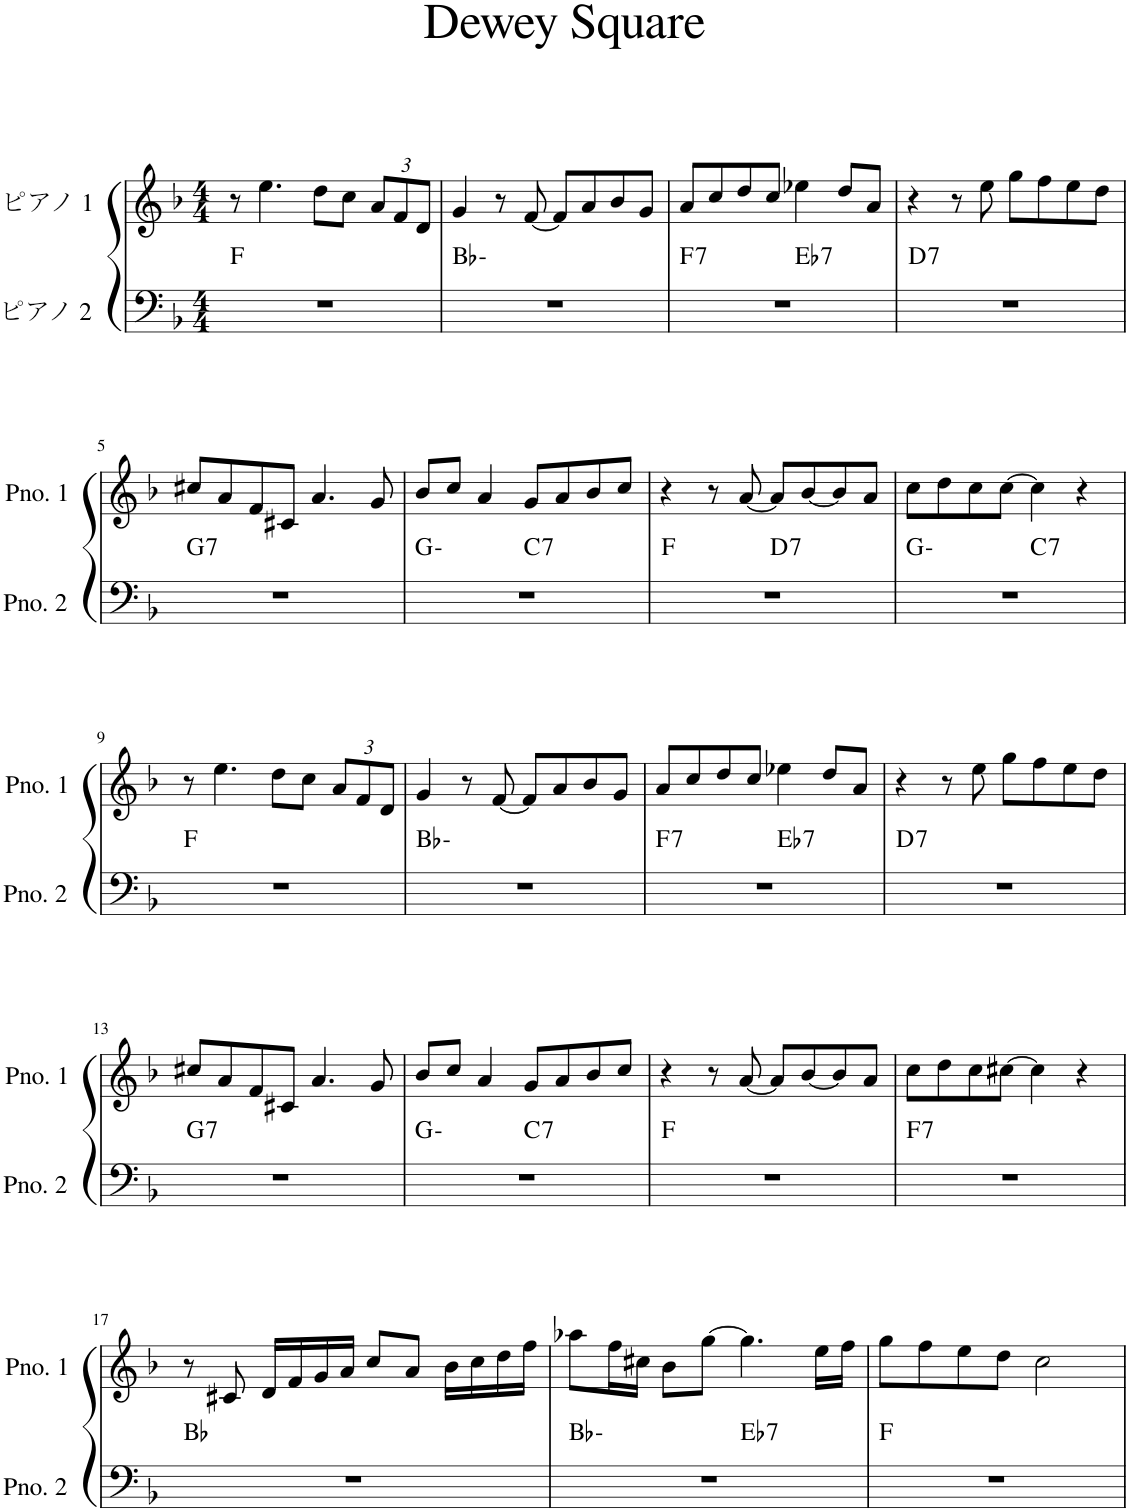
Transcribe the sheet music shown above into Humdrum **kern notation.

**kern	**harte	**kern
*part2	*part2	*part1
*staff2	*	*staff1
*I"ピアノ 2	*	*I"ピアノ 1
*clefF4	*	*clefG2
*k[b-]	*	*k[b-]
*M4/4	*	*M4/4
=1	=1	=1
1r	F:maj	8r
.	.	4.ee\
.	.	8dd\L
.	.	8cc\J
*	*	*Xbrackettup
.	.	12a/L
.	.	12f/
.	.	12d/J
=2	=2	=2
1r	Bb:min	4g/
.	.	8r
.	.	[8f/
.	.	8f/L]
.	.	8a/
.	.	8b-/
.	.	8g/J
=3	=3	=3
!	!LO:H:kt=7	!
*^	*	*
1r	2ryy	F:7	8a/L
.	.	.	8cc/
.	.	.	8dd/
.	.	.	8cc/J
!	!	!LO:H:kt=7	!
.	2ryy	Eb:7	4ee-X\
.	.	.	8dd/L
.	.	.	8a/J
=4	=4	=4	=4
!	!	!LO:H:kt=7	!
*v	*v	*	*
1r	D:7	4r
.	.	8r
.	.	8ee\
.	.	8gg\L
.	.	8ff\
.	.	8ee\
.	.	8dd\J
!!LO:LB:g=z
=5	=5	=5
!	!LO:H:kt=7	!
1r	G:7	8cc#X/L
.	.	8a/
.	.	8f/
.	.	8c#X/J
.	.	4.a/
.	.	8g/
=6	=6	=6
*^	*	*
1r	2ryy	G:min	8b-/L
.	.	.	8cc/J
.	.	.	4a/
!	!	!LO:H:kt=7	!
.	2ryy	C:7	8g/L
.	.	.	8a/
.	.	.	8b-/
.	.	.	8cc/J
=7	=7	=7	=7
1r	2ryy	F:maj	4r
.	.	.	8r
.	.	.	[8a/
!	!	!LO:H:kt=7	!
.	2ryy	D:7	8a/L]
.	.	.	[8b-/
.	.	.	8b-/]
.	.	.	8a/J
=8	=8	=8	=8
1r	2ryy	G:min	8cc\L
.	.	.	8dd\
.	.	.	8cc\
.	.	.	[8cc\J
!	!	!LO:H:kt=7	!
.	2ryy	C:7	4cc\]
.	.	.	4r
*v	*v	*	*
!!LO:LB:g=z
=9	=9	=9
1r	F:maj	8r
.	.	4.ee\
.	.	8dd\L
.	.	8cc\J
.	.	12a/L
.	.	12f/
.	.	12d/J
=10	=10	=10
1r	Bb:min	4g/
.	.	8r
.	.	[8f/
.	.	8f/L]
.	.	8a/
.	.	8b-/
.	.	8g/J
=11	=11	=11
!	!LO:H:kt=7	!
*^	*	*
1r	2ryy	F:7	8a/L
.	.	.	8cc/
.	.	.	8dd/
.	.	.	8cc/J
!	!	!LO:H:kt=7	!
.	2ryy	Eb:7	4ee-X\
.	.	.	8dd/L
.	.	.	8a/J
=12	=12	=12	=12
!	!	!LO:H:kt=7	!
*v	*v	*	*
1r	D:7	4r
.	.	8r
.	.	8ee\
.	.	8gg\L
.	.	8ff\
.	.	8ee\
.	.	8dd\J
!!LO:LB:g=z
=13	=13	=13
!	!LO:H:kt=7	!
1r	G:7	8cc#X/L
.	.	8a/
.	.	8f/
.	.	8c#X/J
.	.	4.a/
.	.	8g/
=14	=14	=14
*^	*	*
1r	2ryy	G:min	8b-/L
.	.	.	8cc/J
.	.	.	4a/
!	!	!LO:H:kt=7	!
.	2ryy	C:7	8g/L
.	.	.	8a/
.	.	.	8b-/
.	.	.	8cc/J
*v	*v	*	*
=15	=15	=15
1r	F:maj	4r
.	.	8r
.	.	[8a/
.	.	8a/L]
.	.	[8b-/
.	.	8b-/]
.	.	8a/J
=16	=16	=16
!	!LO:H:kt=7	!
1r	F:7	8cc\L
.	.	8dd\
.	.	8cc\
.	.	[8cc#X\J
.	.	4cc#\]
.	.	4r
!!LO:LB:g=z
=17	=17	=17
1r	Bb:maj	8r
.	.	8c#X/
.	.	16d/LL
.	.	16f/
.	.	16g/
.	.	16a/JJ
.	.	8cc/L
.	.	8a/J
.	.	16b-\LL
.	.	16cc\
.	.	16dd\
.	.	16ff\JJ
=18	=18	=18
*^	*	*
1r	2ryy	Bb:min	8aa-X\L
.	.	.	16ff\L
.	.	.	16cc#X\JJ
.	.	.	8b-\L
.	.	.	[8gg\J
!	!	!LO:H:kt=7	!
.	2ryy	Eb:7	4.gg\]
.	.	.	16ee\LL
.	.	.	16ff\JJ
*v	*v	*	*
=19	=19	=19
1r	F:maj	8gg\L
.	.	8ff\
.	.	8ee\
.	.	8dd\J
.	.	2cc\
=	=	=
*-	*-	*-
